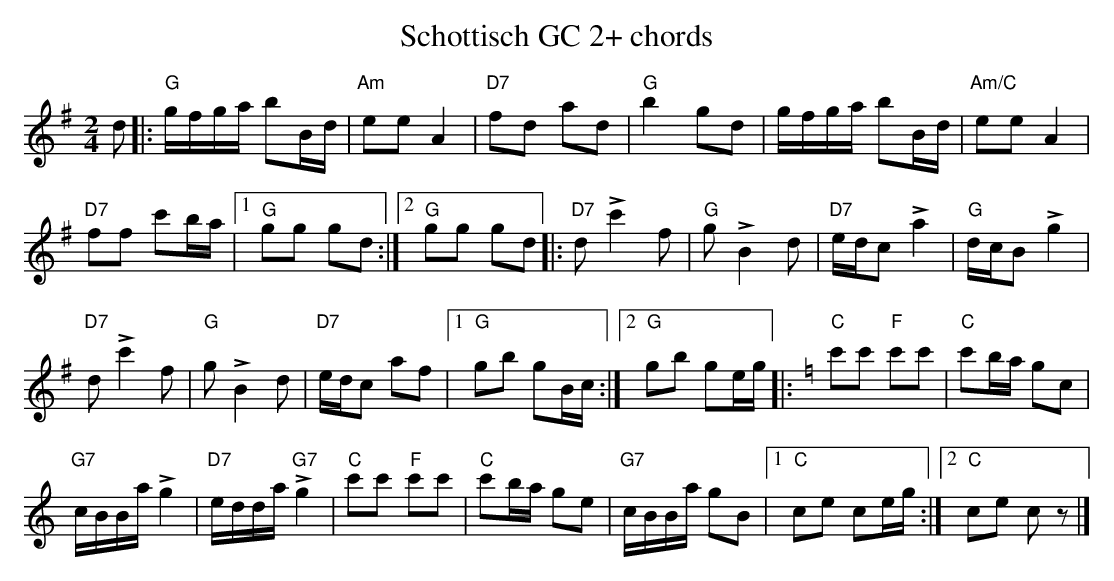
X:1
T:Schottisch GC 2+ chords
M:2/4
L:1/16
K:Gmaj%%MIDI gchordon
d2 |: "G"gfga b2Bd | "Am"e2e2A4 | "D7"f2d2 a2d2 | "G"b4g2d2 | gfga b2Bd | "Am/C"e2e2A4 |
"D7"f2f2 c'2ba |1 "G"g2g2 g2d2 :|2 "G"g2g2 g2d2 |: "D7"d2!>!c'4f2 | "G"g2!>!B4d2 | "D7"edc2 !>!a4 | "G"dcB2 !>!g4 |
"D7"d2!>!c'4f2 | "G"g2!>!B4d2 | "D7"edc2 a2f2 |1 "G"g2b2 g2Bc :|2 "G"g2b2 g2eg |: [K:Cmaj] "C"c'2c'2 "F"c'2c'2 | "C"c'2ba g2c2 |
"G7"cBBa !>!g4 | "D7"edda "G7"!>!g4 | "C"c'2c'2 "F"c'2c'2 | "C"c'2ba g2e2 | "G7"cBBa g2B2 |1 "C"c2e2 c2eg :|2 "C"c2e2 c2z2 |]
